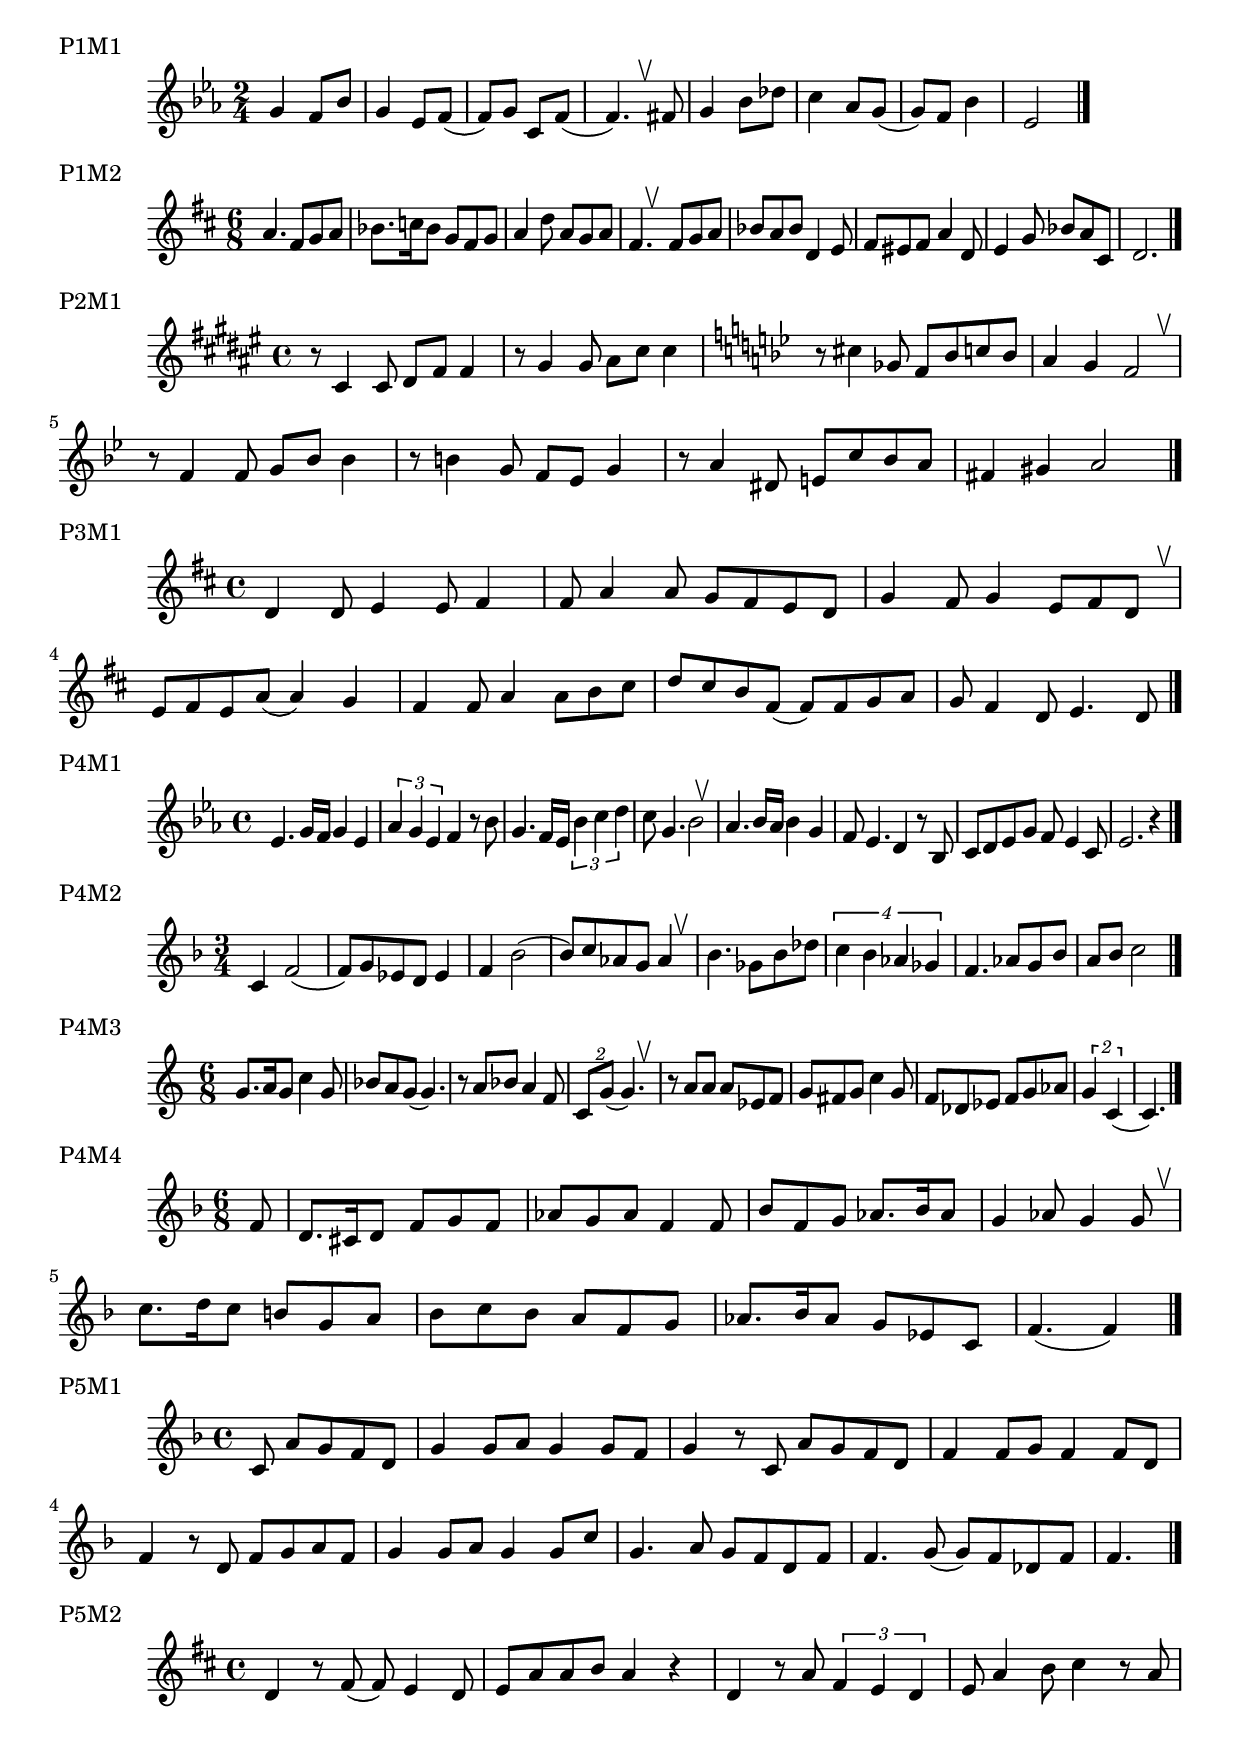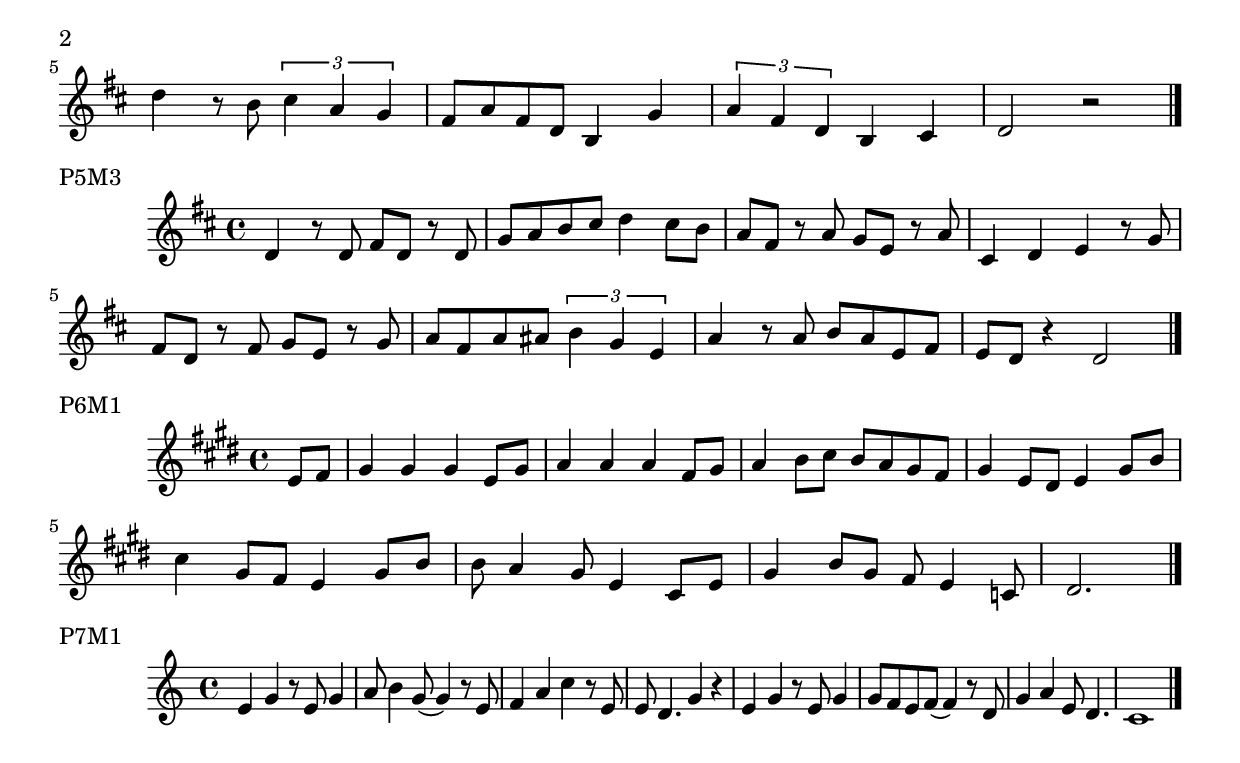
\version "2.23.82"

\include "global.ly"


pImI = \relative c'' {
  \key es \major \time 2/4
  \global
  g4 f8 bes | g4 ees8 f (| f8) g c, f( | f4.) \breathe fis8 |
  g4 bes8 des | c4 aes8 g ( | g) f bes4 | ees,2 \fine 
}

pImII = \relative c'' {
  \global
  \key d \major \time 6/8
  a4. fis8 g a |  bes8. c16 bes8 g fis g  | a4 d8 a g a| fis4. \breathe fis8 g a |
  bes8 a bes  d,4 e8 | fis eis fis a4 d,8 | e4 g8 bes a cis, | d2. \fine
}

\include "global.ly"


pIImI = \relative c' {
  \key fis \major \time 4/4
  \global
  r8 cis4 cis8 dis fis fis 4 | r8 gis4 gis8 ais cis cis4 | \key bes \major r8 cis4 ges8 f bes c bes | a4 g f2 \breathe |  \break
  r8 f4 f8 g bes bes4 | r8 b4 g8 f ees g4 | r8 a4  dis,8 e c' bes a | fis4 gis4 a2 \fine 
}

\include "global.ly"


pIIImI = \relative c' {
  \key d \major \time 4/4
  \global
  d4 d8 e4 e8 fis4  | fis8 a4 a8 g fis e d | g4 fis8 g4 e8 fis d \breathe |
  e8 fis e a( a4) g | fis fis8 a 4 a8 b cis | d cis b fis( fis) fis g a | g fis4 d8 e4. d8| \fine
}

\include "global.ly"


pIVmI = \relative c' {
  \key ees \major \time 4/4
  \global
  ees4. g16 f g4 ees | \tuplet 3/2 { aes4 g ees} f r8 bes | g4. f16 ees \tuplet 3/2 { bes'4 c d } | c8 g4. bes2 \breathe |
  aes4. bes16 aes bes4 g | f8 ees4. d4 r8 bes |  c d ees g f ees4 c8 | ees2. r4  \fine
}

pIVmII = \relative c' {
  \key f \major \time 3/4
  \global
  c4 f2( | f8) g ees d ees4 | f bes2( | bes8) c aes g aes4 \breathe |
  bes4. ges8 bes des | \tuplet 4/3 { c4 bes aes ges} | f4. aes8 g bes | a bes c2 \fine
}

pIVmIII = \relative c'' {
  \key c \major \time 6/8
  \global
  g8. a16 g8 c4 g8 | bes a g( g4.) | r8 a bes a4 f8 | \tuplet 2/3 {c8 g'( } g4.)  \breathe |
  r8 a8 a a ees f | g fis g c4 g8 | f des ees f g aes | \tuplet 2/3 {g4 c,(} c4.) \fine
}

pIVmIV = \relative c' {
  \key f \major \time 6/8
  \global
  \partial 8 f8 | d8. cis16 d8 f g f | aes g aes f4 f8 | bes8 f g aes8. bes16 aes8 | g4 aes8 g4 g8 \breathe |
  c8. d16 c8 b g a | bes c bes a f g |  aes8. bes16 aes8 g ees c | f4.( f4) \fine
}

\include "global.ly"


pVmI = \relative c' {
  \key f \major \time 4/4
  \global
  \partial 8*5
  c8 a' g f d | g4 g8 a g4 g8 f | g4 r8 c, a' g f d | f4 f8 g f 4 f8 d |
  f4 r8 d f g a f | g4 g8 a g4 g8 c | g4. a8 g f d f | f4. g8( g) f des f8 | f4. \fine
}


pVmII = \relative c' {
  \key d \major \time 4/4
  \global
  d4 r8 fis( fis) e4 d8 | e a a b a4 r | d, r8 a' \tuplet 3/2 { fis4 e d } | e8 a4 b8 cis4 r8 a8 |
  d4 r8 b \tuplet 3/2 {cis4 a g } | fis8 a fis d b4 g' | \tuplet 3/2 {a fis d } b cis | d2 r \fine
}

pVmIII = \relative c' {
  \key d \major \time 4/4
  \global
  d4 r8 d fis d r d | g a b cis d4 cis8 b | a fis r a g e r a | cis,4 d e r8 g |
  fis d r fis g e r g | a fis a ais \tuplet 3/2 {b4 g e} | a4 r8 a b a e fis | e d r4 d2 \fine
}

\include "global.ly"


pVImI = \relative c' {
  \key e \major \time 4/4
  \global
  \partial 4
  e8 fis | gis4 gis gis e8 gis | a4 a a fis8 gis | a4 b8 cis b a gis fis | gis4 e8 dis e4 gis8 b |
  cis4 gis8 fis e4 gis8 b | b a4 gis8 e4 cis8 e | gis4 b8 gis fis e4 c8 | dis2. \fine
}


\include "global.ly"


pVIImI = \relative c' {
  \key c \major \time 4/4
  \global
  e4 g r8 e g4 | a8 b4 g8( g4) r8 e | f4 a c r8 e, |
  e d4. g4 r | e g r8 e g4 | g8 f e f( f4) r8 d | g4 a e8 d4. | c1 \fine
}



\score{
  \header {
    piece = "P1M1"
  }
  \pImI
}

\score{
  \header {
    piece = "P1M2"
  }
  \pImII
}

\score{
  \header {
    piece = "P2M1"
  }
  \pIImI
}

\score{
  \header {
    piece = "P3M1"
  }
  \pIIImI
}

\score{
  \header {
    piece = "P4M1"
  }
  \pIVmI
}

\score{
  \header {
    piece = "P4M2"
  }
  \pIVmII
}

\score{
  \header {
    piece = "P4M3"
  }
  \pIVmIII
}

\score{
  \header {
    piece = "P4M4"
  }
  \pIVmIV
}

\score{
  \header {
    piece = "P5M1"
  }
  \pVmI
}

\score{
  \header {
    piece = "P5M2"
  }
  \pVmII
}

\score{
  \header {
    piece = "P5M3"
  }
  \pVmIII
}

\score{
  \header {
    piece = "P6M1"
  }
  \pVImI
}

\score{
  \header {
    piece = "P7M1"
  }
  \pVIImI
}